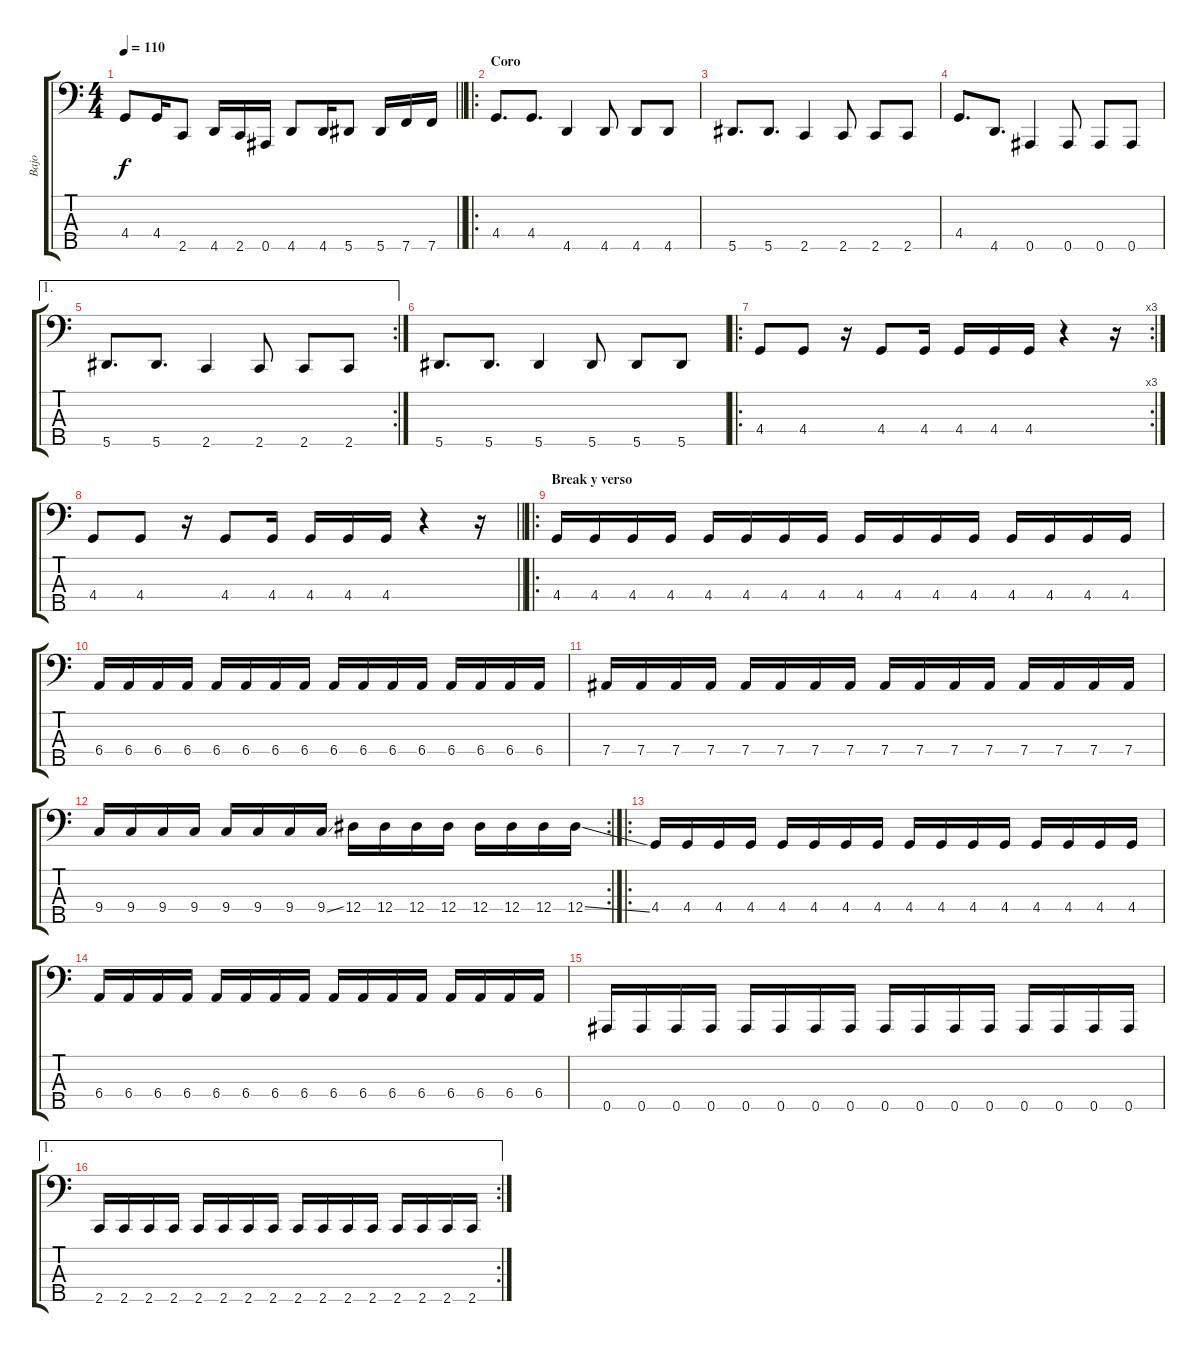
\track ("Bajo" "Bajo") {instrument electricbasspick}
\staff {score tabs}
\tuning (Gb2 Db2 Ab1 Eb1 Bb0) {hide}
\ts (4 4)
\tempo 110
\clef f4
\barLineRight lightlight
\ks c
4.4.8{dy f} 4.4.16 2.5.8 4.5.16 2.5.16 0.5.16 4.5.8 4.5.16 5.5.8 5.5.16 7.5.16 7.5.16 |
\ro
\section ("" "Coro")
4.4.8{d} 4.4.8{d} 4.5.4 4.5.8 4.5.8 4.5.8 |
5.5.8{d} 5.5.8{d} 2.5.4 2.5.8 2.5.8 2.5.8 |
4.4.8{d} 4.5.8{d} 0.5.4 0.5.8 0.5.8 0.5.8 |
\ae 1
\rc 2
5.5.8{d} 5.5.8{d} 2.5.4 2.5.8 2.5.8 2.5.8 |
5.5.8{d} 5.5.8{d} 5.5.4 5.5.8 5.5.8 5.5.8 |
\ro
\rc 3
4.4.8 4.4.8 r.16 4.4.8 4.4.16 4.4.16 4.4.16 4.4.16 r.4 r.16 |
\barLineRight lightlight
4.4.8 4.4.8 r.16 4.4.8 4.4.16 4.4.16 4.4.16 4.4.16 r.4 r.16 |
\ro
\section ("" "Break y verso")
4.4.16 4.4.16 4.4.16 4.4.16 4.4.16 4.4.16 4.4.16 4.4.16 4.4.16 4.4.16 4.4.16 4.4.16 4.4.16 4.4.16 4.4.16 4.4.16 |
6.4.16 6.4.16 6.4.16 6.4.16 6.4.16 6.4.16 6.4.16 6.4.16 6.4.16 6.4.16 6.4.16 6.4.16 6.4.16 6.4.16 6.4.16 6.4.16 |
7.4.16 7.4.16 7.4.16 7.4.16 7.4.16 7.4.16 7.4.16 7.4.16 7.4.16 7.4.16 7.4.16 7.4.16 7.4.16 7.4.16 7.4.16 7.4.16 |
\rc 2
9.4.16 9.4.16 9.4.16 9.4.16 9.4.16 9.4.16 9.4.16 9.4{ss}.16 12.4.16 12.4.16 12.4.16 12.4.16 12.4.16 12.4.16 12.4.16 12.4{ss}.16 |
\ro
4.4.16 4.4.16 4.4.16 4.4.16 4.4.16 4.4.16 4.4.16 4.4.16 4.4.16 4.4.16 4.4.16 4.4.16 4.4.16 4.4.16 4.4.16 4.4.16 |
6.4.16 6.4.16 6.4.16 6.4.16 6.4.16 6.4.16 6.4.16 6.4.16 6.4.16 6.4.16 6.4.16 6.4.16 6.4.16 6.4.16 6.4.16 6.4.16 |
0.5.16 0.5.16 0.5.16 0.5.16 0.5.16 0.5.16 0.5.16 0.5.16 0.5.16 0.5.16 0.5.16 0.5.16 0.5.16 0.5.16 0.5.16 0.5.16 |
\ae 1
\rc 2
2.5.16 2.5.16 2.5.16 2.5.16 2.5.16 2.5.16 2.5.16 2.5.16 2.5.16 2.5.16 2.5.16 2.5.16 2.5.16 2.5.16 2.5.16 2.5{ss}.16
